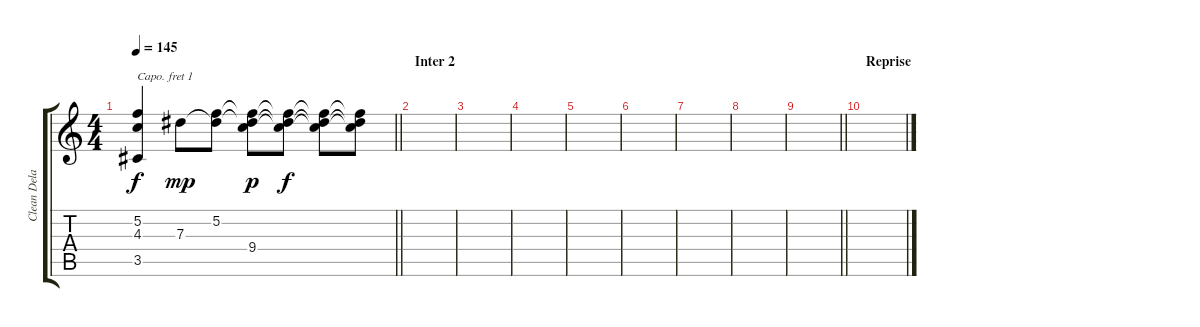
\track ("Clean Delay" "Clean Dela") {instrument electricguitarclean}
\staff {score tabs}
\capo 1
\tuning (E4 B3 G3 D3 A2 E2) {hide}
\ts (4 4)
\tempo 145
\clef g2
\barLineRight lightlight
\ks c
(5.2{t} 4.3{t} 3.5{t}).4{dy f} 7.3.8{dy mp} (5.2 7.3{t}).8 (5.2{t} 7.3{t} 9.4).8{dy p} (5.2{t} 7.3{t} 9.4{t}).8{dy f} (5.2{t} 7.3{t} 9.4{t}).8 (5.2{t} 7.3{t} 9.4{t}).8 |
\section ("" "Inter 2")
|
|
|
|
|
|
|
\barLineRight lightlight
|
\section ("" "Reprise")
